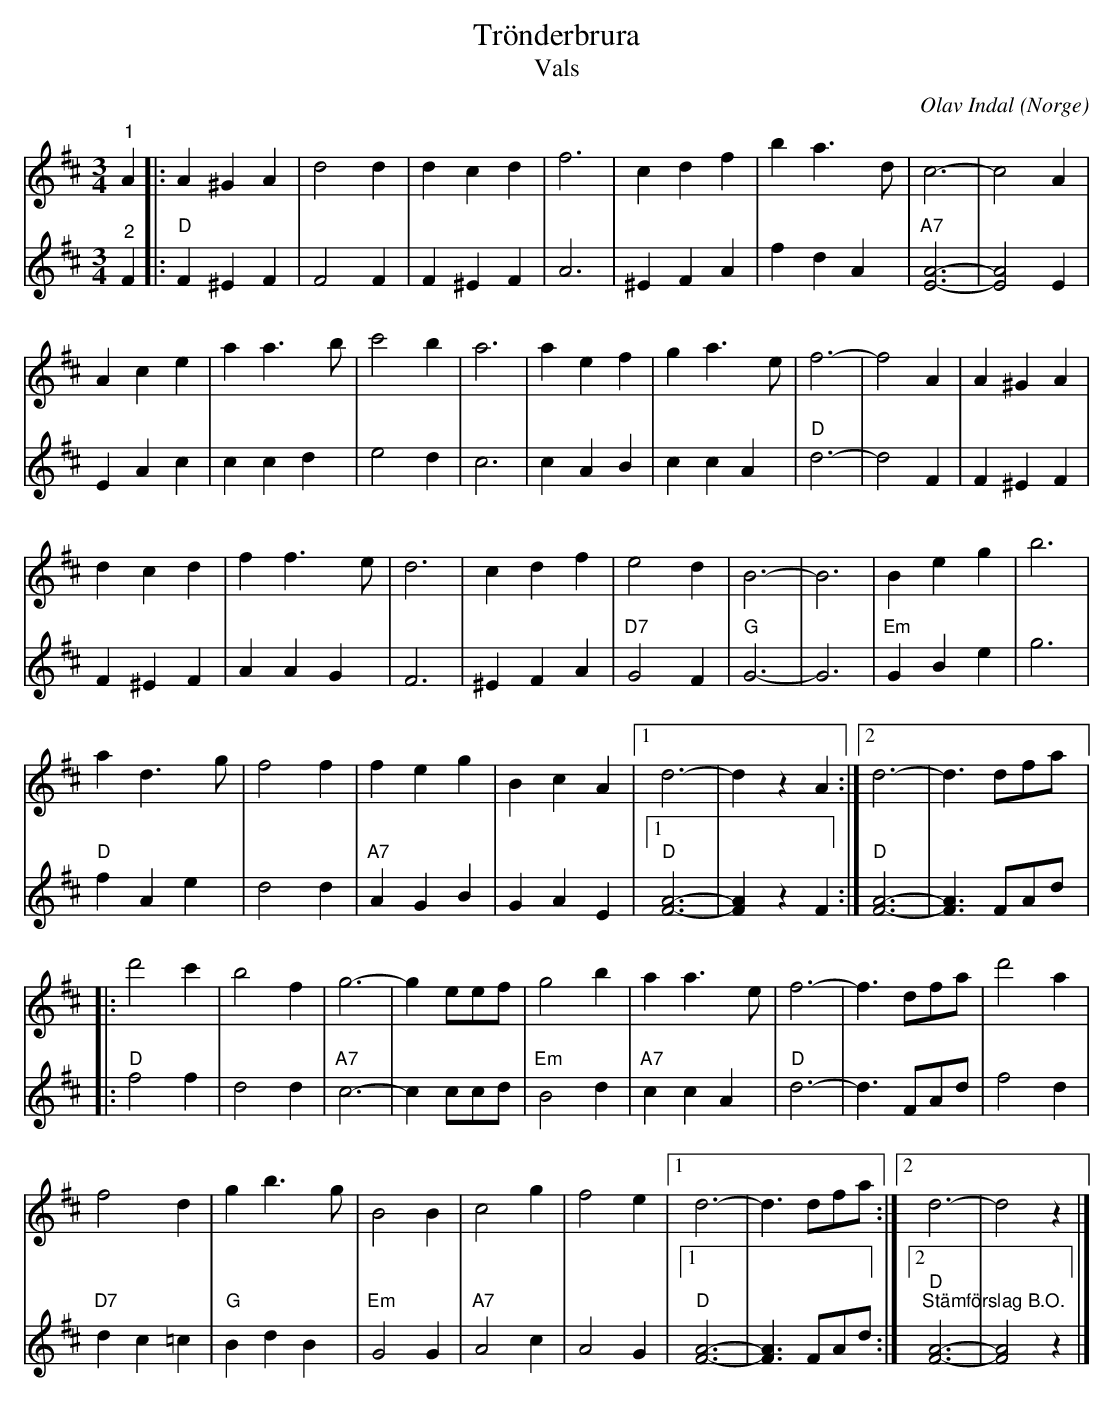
X:1
T:Trönderbrura
T:Vals
C:Olav Indal
O:Norge
L:1/4
M:3/4
K:D
V:1
"^1"A |: A ^G A | d2 d | d c d | f3 | c d f | b a3/2 d/ | c3- | c2 A |
A c e | a a3/2 b/ | c'2 b | a3 | a e f | g a3/2 e/ | f3- | f2 A | A ^G A |
d c d | f f3/2 e/ | d3 | c d f | e2 d | B3- | B3 | B e g | b3 |
a d3/2 g/ | f2 f | f e g | B c A |1 d3- | d z A :|2 d3- | d3/2 d/f/a/ |:
d'2 c' | b2 f | g3- | g e/e/f/ | g2 b | a a3/2 e/ | f3- | f3/2 d/f/a/ | d'2 a |
f2 d | g b3/2 g/ | B2 B | c2 g | f2 e |1 d3- | d3/2 d/f/a/ :|2 d3- | d2 z |]
V:2
"^2" F |:"D" F ^E F | F2 F | F ^E F | A3 | ^E F A | f d A |"A7" [EA]3- | [EA]2 E |
E A c | c c d | e2 d | c3 | c A B | c c A |"D" d3- | d2 F | F ^E F | F ^E F |
A A G | F3 | ^E F A | "D7" G2 F |"G" G3- | G3 |"Em" G B e | g3 |"D" f A e |
d2 d |"A7" A G B | G A E |1"D" [FA]3- | [FA] z F :|"D" [FA]3- | [FA]3/2 F/A/d/ |:
"D" f2 f | d2 d |"A7" c3- | c c/c/d/ |"Em" B2 d | "A7" c c A |"D" d3- | d3/2 F/A/d/ |
f2 d |"D7" d c =c |"G" B d B |"Em" G2 G |"A7" A2 c |  A2 G |1"D" [FA]3- | [FA]3/2 F/A/d/ :|2"D" "^Stämförslag B.O." [FA]3- | [FA]2 z |]
